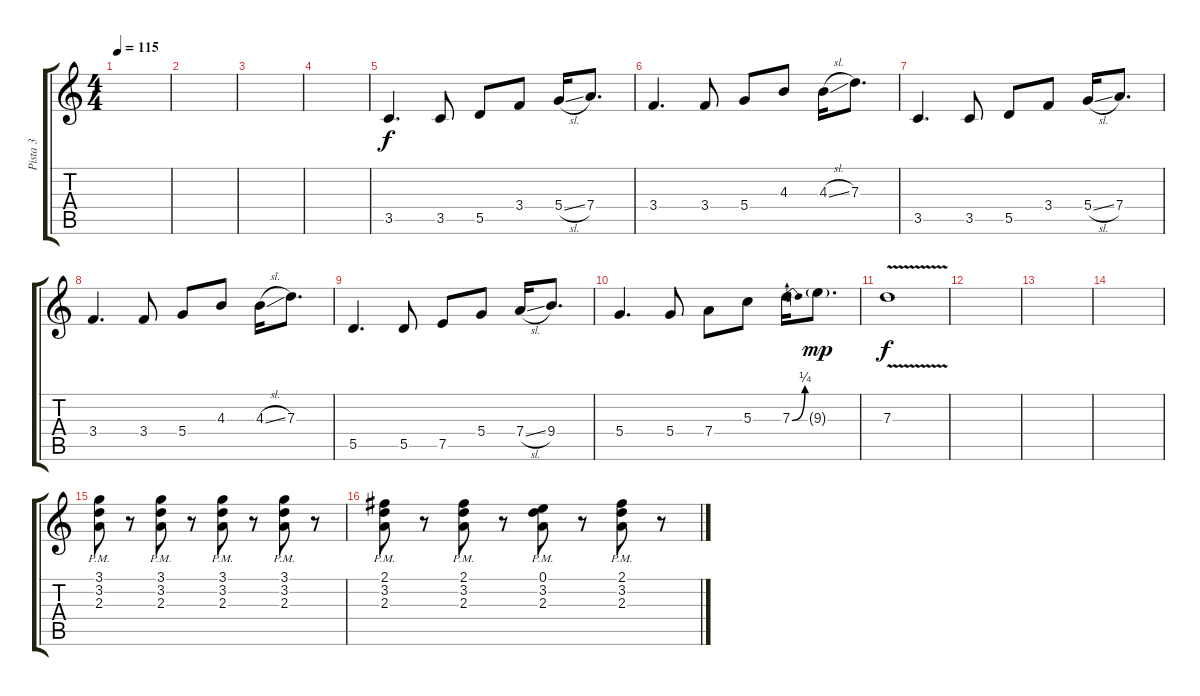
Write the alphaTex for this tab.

\track ("Pista 3" "Pista 3") {instrument overdrivenguitar}
\staff {score tabs}
\tuning (E4 B3 G3 D3 A2 E2) {hide}
\ts (4 4)
\tempo 115
\clef g2
\ks c
|
|
|
|
3.5.4{d} 3.5.8 5.5.8 3.4.8 5.4{sl}.16 7.4.8{d} |
3.4.4{d} 3.4.8 5.4.8 4.3.8 4.3{sl}.16 7.3.8{d} |
3.5.4{d} 3.5.8 5.5.8 3.4.8 5.4{sl}.16 7.4.8{d} |
3.4.4{d} 3.4.8 5.4.8 4.3.8 4.3{sl}.16 7.3.8{d} |
5.5.4{d} 5.5.8 7.5.8 5.4.8 7.4{sl}.16 9.4.8{d} |
5.4.4{d} 5.4.8 7.4.8 5.3.8 7.3{be (bend 0 0 60 1)}.16 9.3{g}.8{d dy mp} |
7.3{v}.1{dy f} |
|
|
|
(3.1{pm} 3.2{pm} 2.3{pm}).8{volume 16 instrument electricguitarclean} r.8 (3.1{pm} 3.2{pm} 2.3{pm}).8 r.8 (3.1{pm} 3.2{pm} 2.3{pm}).8 r.8 (3.1{pm} 3.2{pm} 2.3{pm}).8 r.8 |
(2.1{pm} 3.2{pm} 2.3{pm}).8 r.8 (2.1{pm} 3.2{pm} 2.3{pm}).8 r.8 (0.1{pm} 3.2{pm} 2.3{pm}).8 r.8 (2.1{pm} 3.2{pm} 2.3{pm}).8 r.8
